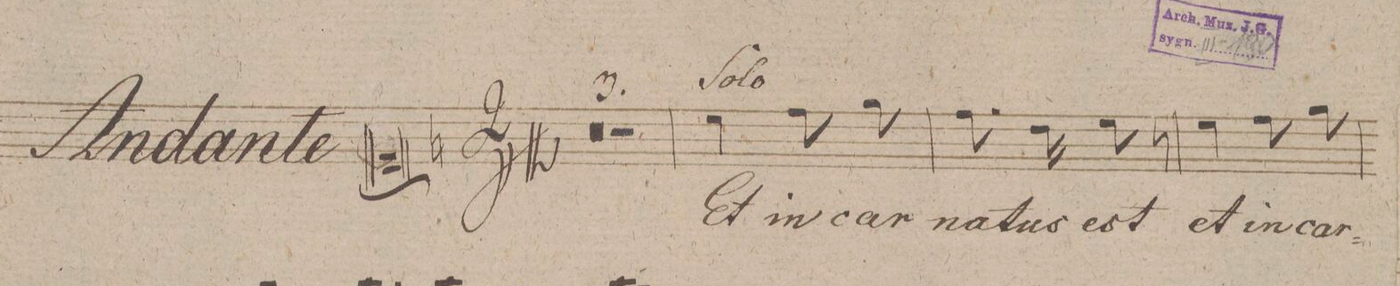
**kern	**text	**dynam
*I"Soprano.	*	*
*clefC1	*	*
*k[f#]	*	*
*M3/4	*	*
*k[f#]	*	*
*a:	*	*
*M2/4	*	*
1r	.	.
=97	=97	=97
=98	=98	=98
2r	.	.
=99	=99	=99
4cc\	Et	.
8dd\	in-	.
8ee\	-car-	.
=100	=100	=100
8.dd\	-na-	.
16b\	-tus	.
8cc\	est,	.
8r	.	.
=101	=101	=101
4cc\	et	.
8dd\	in-	.
8ee\	-car-	.
=102	=102	=102
*-	*-	*-
